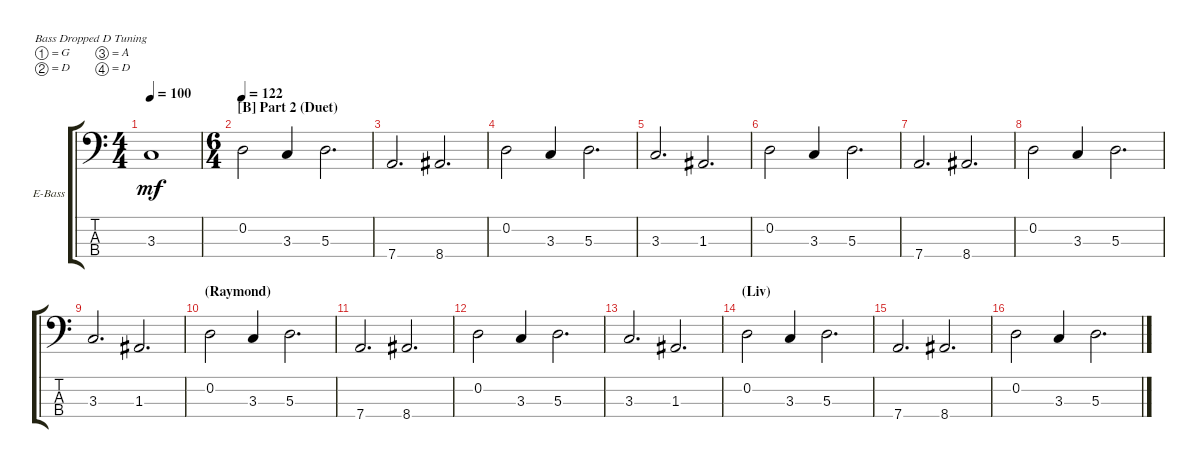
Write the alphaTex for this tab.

\bracketExtendMode groupsimilarinstruments
\firstSystemTrackNameOrientation horizontal
\otherSystemsTrackNameOrientation horizontal
\track ("Electric Bass" "E-Bass") {instrument electricbassfinger}
\staff {score tabs}
\tuning (G2 D2 A1 D1)
\ts (4 4)
\tempo 100
\clef f4
\ks c
3.3{t}.1{dy mf} |
\ts (6 4)
\section ("B" "Part 2 (Duet)")
\tempo 122
0.2.2 3.3.4 5.3.2{d} |
\section ("" "")
7.4.2{d} 8.4.2{d} |
0.2.2 3.3.4 5.3.2{d} |
3.3.2{d} 1.3.2{d} |
0.2.2 3.3.4 5.3.2{d} |
7.4.2{d} 8.4.2{d} |
0.2.2 3.3.4 5.3.2{d} |
3.3.2{d} 1.3.2{d} |
\section ("" "(Raymond)")
0.2.2 3.3.4 5.3.2{d} |
7.4.2{d} 8.4.2{d} |
0.2.2 3.3.4 5.3.2{d} |
3.3.2{d} 1.3.2{d} |
\section ("" "(Liv)")
0.2.2 3.3.4 5.3.2{d} |
7.4.2{d} 8.4.2{d} |
0.2.2 3.3.4 5.3.2{d}
